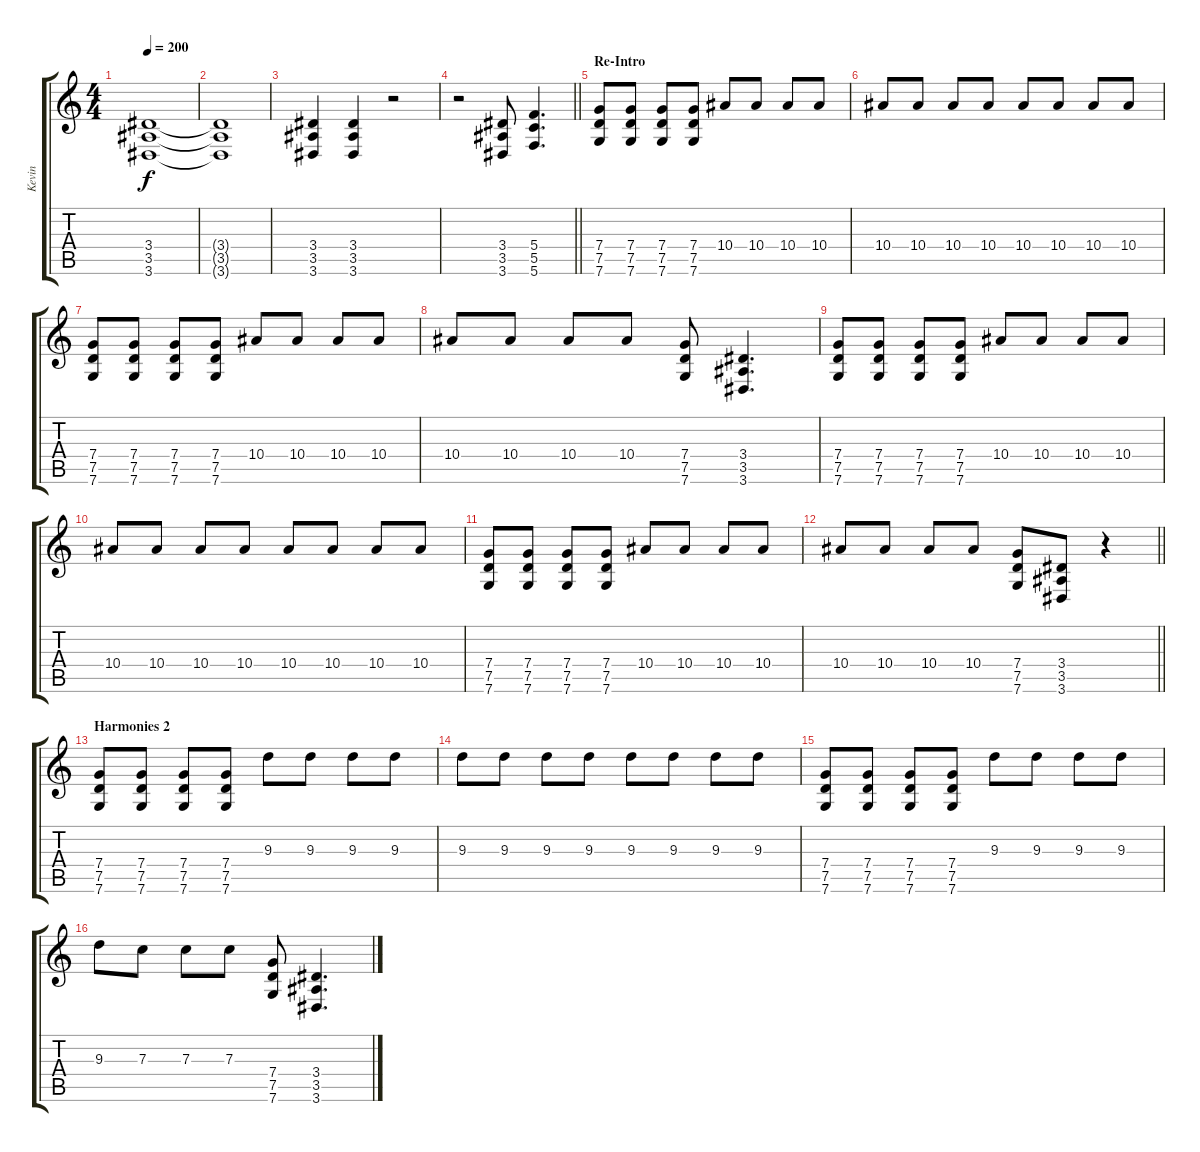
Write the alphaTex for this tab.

\track ("Kevin" "Kevin") {instrument distortionguitar}
\staff {score tabs}
\tuning (D4 A3 F3 C3 G2 C2) {hide}
\ts (4 4)
\section ("" "")
\tempo 200
\clef g2
\ks c
(3.4{t} 3.5{t} 3.6{t}).1{dy f} |
(3.4{t} 3.5{t} 3.6{t}).1 |
(3.4 3.5 3.6).4 (3.4 3.5 3.6).4 r.2 |
\barLineRight lightlight
r.2 (3.4 3.5 3.6).8 (5.4 5.5 5.6).4{d} |
\section ("" "Re-Intro")
(7.4 7.5 7.6).8 (7.4 7.5 7.6).8 (7.4 7.5 7.6).8 (7.4 7.5 7.6).8 10.4.8 10.4.8 10.4.8 10.4.8 |
10.4.8 10.4.8 10.4.8 10.4.8 10.4.8 10.4.8 10.4.8 10.4.8 |
(7.4 7.5 7.6).8 (7.4 7.5 7.6).8 (7.4 7.5 7.6).8 (7.4 7.5 7.6).8 10.4.8 10.4.8 10.4.8 10.4.8 |
10.4.8 10.4.8 10.4.8 10.4.8 (7.4 7.5 7.6).8 (3.4 3.5 3.6).4{d} |
(7.4 7.5 7.6).8 (7.4 7.5 7.6).8 (7.4 7.5 7.6).8 (7.4 7.5 7.6).8 10.4.8 10.4.8 10.4.8 10.4.8 |
10.4.8 10.4.8 10.4.8 10.4.8 10.4.8 10.4.8 10.4.8 10.4.8 |
(7.4 7.5 7.6).8 (7.4 7.5 7.6).8 (7.4 7.5 7.6).8 (7.4 7.5 7.6).8 10.4.8 10.4.8 10.4.8 10.4.8 |
\barLineRight lightlight
10.4.8 10.4.8 10.4.8 10.4.8 (7.4 7.5 7.6).8 (3.4 3.5 3.6).8 r.4 |
\section ("" "Harmonies 2")
(7.4 7.5 7.6).8 (7.4 7.5 7.6).8 (7.4 7.5 7.6).8 (7.4 7.5 7.6).8 9.3.8 9.3.8 9.3.8 9.3.8 |
9.3.8 9.3.8 9.3.8 9.3.8 9.3.8 9.3.8 9.3.8 9.3.8 |
(7.4 7.5 7.6).8 (7.4 7.5 7.6).8 (7.4 7.5 7.6).8 (7.4 7.5 7.6).8 9.3.8 9.3.8 9.3.8 9.3.8 |
9.3.8 7.3.8 7.3.8 7.3.8 (7.4 7.5 7.6).8 (3.4 3.5 3.6).4{d}
